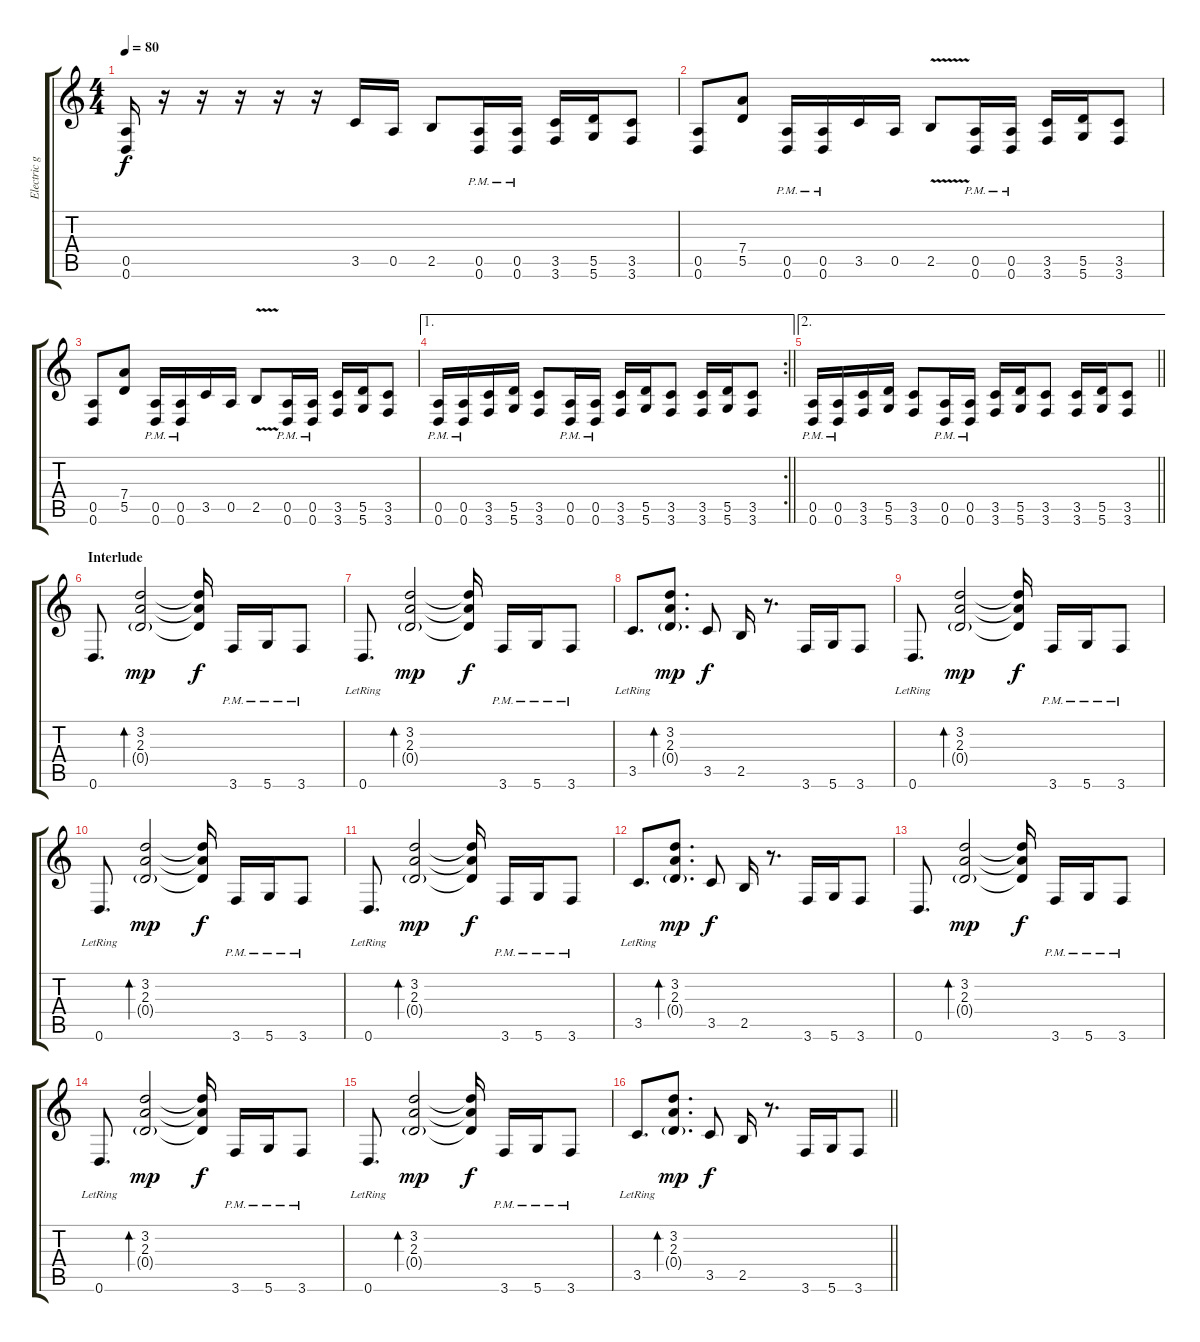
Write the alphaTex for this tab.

\track ("Electric guitar" "Electric g") {instrument distortionguitar}
\staff {score tabs}
\tuning (E4 B3 G3 D3 A2 D2) {hide}
\ts (4 4)
\tempo 80
\clef g2
\ks c
(0.5 0.6).16{dy f} r.16 r.16 r.16 r.16 r.16 3.5.16 0.5.16 2.5.8 (0.5{pm} 0.6{pm}).16 (0.5{pm} 0.6{pm}).16 (3.5 3.6).16 (5.5 5.6).16 (3.5 3.6).8 |
(0.5 0.6).8 (7.4 5.5).8 (0.5{pm} 0.6{pm}).16 (0.5{pm} 0.6{pm}).16 3.5.16 0.5.16 2.5{v}.8 (0.5{pm} 0.6{pm}).16 (0.5{pm} 0.6{pm}).16 (3.5 3.6).16 (5.5 5.6).16 (3.5 3.6).8 |
(0.5 0.6).8 (7.4 5.5).8 (0.5{pm} 0.6{pm}).16 (0.5{pm} 0.6{pm}).16 3.5.16 0.5.16 2.5{v}.8 (0.5{pm} 0.6{pm}).16 (0.5{pm} 0.6{pm}).16 (3.5 3.6).16 (5.5 5.6).16 (3.5 3.6).8 |
\ae 1
\rc 2
\barLineRight lightlight
(0.5{pm} 0.6{pm}).16 (0.5{pm} 0.6{pm}).16 (3.5 3.6).16 (5.5 5.6).16 (3.5 3.6).8 (0.5{pm} 0.6{pm}).16 (0.5{pm} 0.6{pm}).16 (3.5 3.6).16 (5.5 5.6).16 (3.5 3.6).8 (3.5 3.6).16 (5.5 5.6).16 (3.5 3.6).8 |
\ae 2
\barLineRight lightlight
(0.5{pm} 0.6{pm}).16 (0.5{pm} 0.6{pm}).16 (3.5 3.6).16 (5.5 5.6).16 (3.5 3.6).8 (0.5{pm} 0.6{pm}).16 (0.5{pm} 0.6{pm}).16 (3.5 3.6).16 (5.5 5.6).16 (3.5 3.6).8 (3.5 3.6).16 (5.5 5.6).16 (3.5 3.6).8 |
\section ("" "Interlude")
0.6.8{d volume 8 balance 15 instrument electricguitarclean} (3.2 2.3 0.4{g}).2{bd 60 dy mp} (3.2{t} 2.3{t} 0.4{t}).16{dy f} 3.6{pm}.16 5.6{pm}.16 3.6{pm}.8 |
0.6{lr}.8{d} (3.2 2.3 0.4{g}).2{bd 60 dy mp} (3.2{t} 2.3{t} 0.4{t}).16{dy f} 3.6{pm}.16 5.6{pm}.16 3.6{pm}.8 |
3.5{lr}.8{d} (3.2 2.3 0.4{g}).8{d bd 60 dy mp} 3.5.8{dy f} 2.5.16 r.8{d} 3.6.16 5.6.16 3.6.8 |
0.6{lr}.8{d} (3.2 2.3 0.4{g}).2{bd 60 dy mp} (3.2{t} 2.3{t} 0.4{t}).16{dy f} 3.6{pm}.16 5.6{pm}.16 3.6{pm}.8 |
0.6{lr}.8{d} (3.2 2.3 0.4{g}).2{bd 60 dy mp} (3.2{t} 2.3{t} 0.4{t}).16{dy f} 3.6{pm}.16 5.6{pm}.16 3.6{pm}.8 |
0.6{lr}.8{d} (3.2 2.3 0.4{g}).2{bd 60 dy mp} (3.2{t} 2.3{t} 0.4{t}).16{dy f} 3.6{pm}.16 5.6{pm}.16 3.6{pm}.8 |
3.5{lr}.8{d} (3.2 2.3 0.4{g}).8{d bd 60 dy mp} 3.5.8{dy f} 2.5.16 r.8{d} 3.6.16 5.6.16 3.6.8 |
0.6.8{d} (3.2 2.3 0.4{g}).2{bd 60 dy mp} (3.2{t} 2.3{t} 0.4{t}).16{dy f} 3.6{pm}.16 5.6{pm}.16 3.6{pm}.8 |
0.6{lr}.8{d} (3.2 2.3 0.4{g}).2{bd 60 dy mp} (3.2{t} 2.3{t} 0.4{t}).16{dy f} 3.6{pm}.16 5.6{pm}.16 3.6{pm}.8 |
0.6{lr}.8{d} (3.2 2.3 0.4{g}).2{bd 60 dy mp} (3.2{t} 2.3{t} 0.4{t}).16{dy f} 3.6{pm}.16 5.6{pm}.16 3.6{pm}.8 |
\barLineRight lightlight
3.5{lr}.8{d} (3.2 2.3 0.4{g}).8{d bd 60 dy mp} 3.5.8{dy f} 2.5.16 r.8{d} 3.6.16{volume 13 balance 8} 5.6.16 3.6.8
